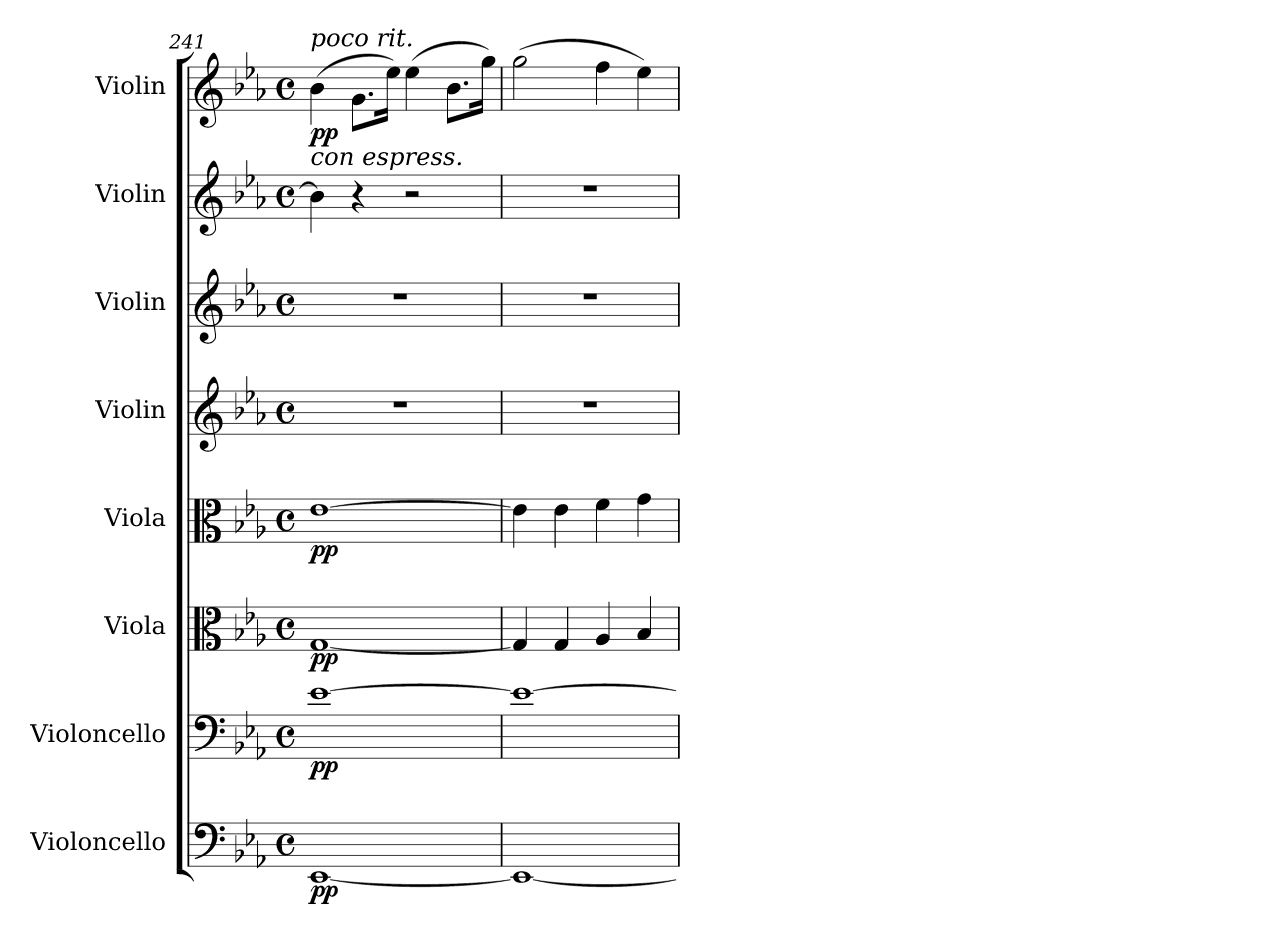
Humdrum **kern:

**kern	**dynam	**kern	**dynam	**kern	**dynam	**kern	**dynam	**kern	**kern	**kern	**kern	**dynam
*part8	*part8	*part7	*part7	*part6	*part6	*part5	*part5	*part4	*part3	*part2	*part1	*part1
*staff8	*staff8	*staff7	*staff7	*staff6	*staff6	*staff5	*staff5	*staff4	*staff3	*staff2	*staff1	*staff1
*I"Violoncello	*	*I"Violoncello	*	*I"Viola	*	*I"Viola	*	*I"Violin	*I"Violin	*I"Violin	*I"Violin	*
*I'Vc.	*	*I'Vc.	*	*I'Vla.	*	*I'Vla.	*	*I'Vln.	*I'Vln.	*I'Vln.	*I'Vln.	*
*clefF4	*	*clefF4	*	*clefC3	*	*clefC3	*	*clefG2	*clefG2	*clefG2	*clefG2	*
*k[b-e-a-]	*	*k[b-e-a-]	*	*k[b-e-a-]	*	*k[b-e-a-]	*	*k[b-e-a-]	*k[b-e-a-]	*k[b-e-a-]	*k[b-e-a-]	*
*M4/4	*	*M4/4	*	*M4/4	*	*M4/4	*	*M4/4	*M4/4	*M4/4	*M4/4	*
*met(c)	*	*met(c)	*	*met(c)	*	*met(c)	*	*met(c)	*met(c)	*met(c)	*met(c)	*
=241	=241	=241	=241	=241	=241	=241	=241	=241	=241	=241	=241	=241
!	!	!	!	!	!	!	!	!	!	!	!LO:TX:b:i:t=con espress.	!
!	!	!	!	!	!	!	!	!	!	!	!LO:TX:a:i:t=poco rit.	!
!	!LO:DY:b	!	!LO:DY:b	!	!LO:DY:b	!	!LO:DY:b	!	!	!	!	!LO:DY:b
[1EE-	pp	[1e-	pp	[1G	pp	[1e-	pp	1r	1r	4b-\]	(>4b-\	pp
.	.	.	.	.	.	.	.	.	.	4r	8.g\L	.
.	.	.	.	.	.	.	.	.	.	.	16ee-\Jk)	.
.	.	.	.	.	.	.	.	.	.	2r	(>4ee-\	.
.	.	.	.	.	.	.	.	.	.	.	8.b-\L	.
.	.	.	.	.	.	.	.	.	.	.	16gg\Jk)	.
=242	=242	=242	=242	=242	=242	=242	=242	=242	=242	=242	=242	=242
1EE-_	.	1e-_	.	4G/]	.	4e-\]	.	1r	1r	1r	(>2gg\	.
.	.	.	.	4G/	.	4e-\	.	.	.	.	.	.
.	.	.	.	4A-/	.	4f\	.	.	.	.	4ff\	.
.	.	.	.	4B-/	.	4g\	.	.	.	.	4ee-\)	.
=	=	=	=	=	=	=	=	=	=	=	=	=
*-	*-	*-	*-	*-	*-	*-	*-	*-	*-	*-	*-	*-
